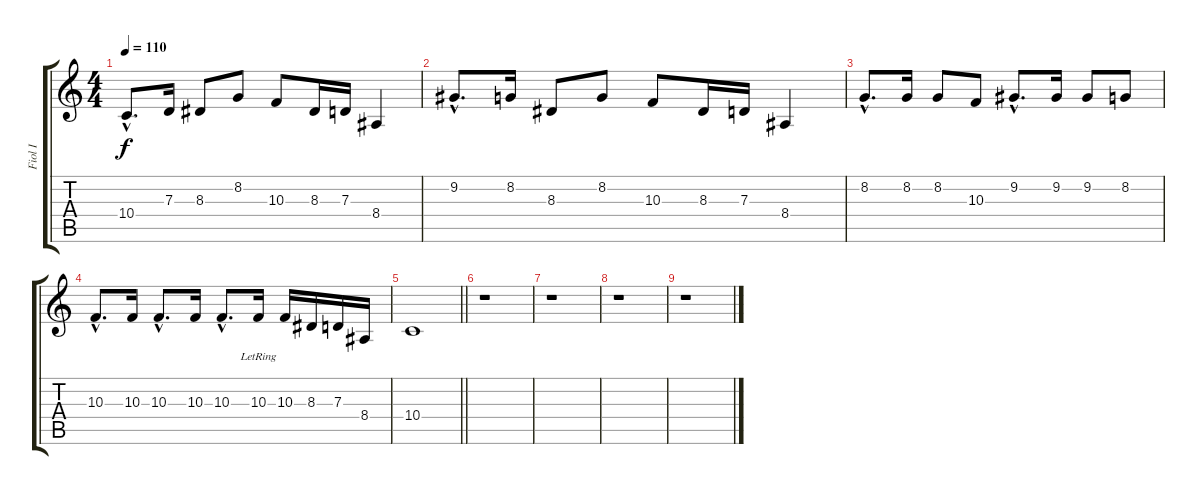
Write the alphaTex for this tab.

\track ("Fiol I" "Fiol I") {instrument violin}
\staff {score tabs}
\tuning (E4 B3 G3 D3 A2 E2) {hide}
\ts (4 4)
\tempo 110
\clef g2
\ks c
10.4{hac}.8{d dy f} 7.3.16 8.3.8 8.2.8 10.3.8 8.3.16 7.3.16 8.4.4 |
9.2{hac}.8{d} 8.2.16 8.3.8 8.2.8 10.3.8 8.3.16 7.3.16 8.4.4 |
8.2{hac}.8{d} 8.2.16 8.2.8 10.3.8 9.2{hac}.8{d} 9.2.16 9.2.8 8.2.8 |
10.3{hac}.8{d} 10.3.16 10.3{hac}.8{d} 10.3.16 10.3{hac}.8{d} 10.3{lr}.16 10.3.16 8.3.16 7.3.16 8.4.16 |
\barLineRight lightlight
10.4.1 |
r.1 |
r.1 |
r.1 |
r.1
